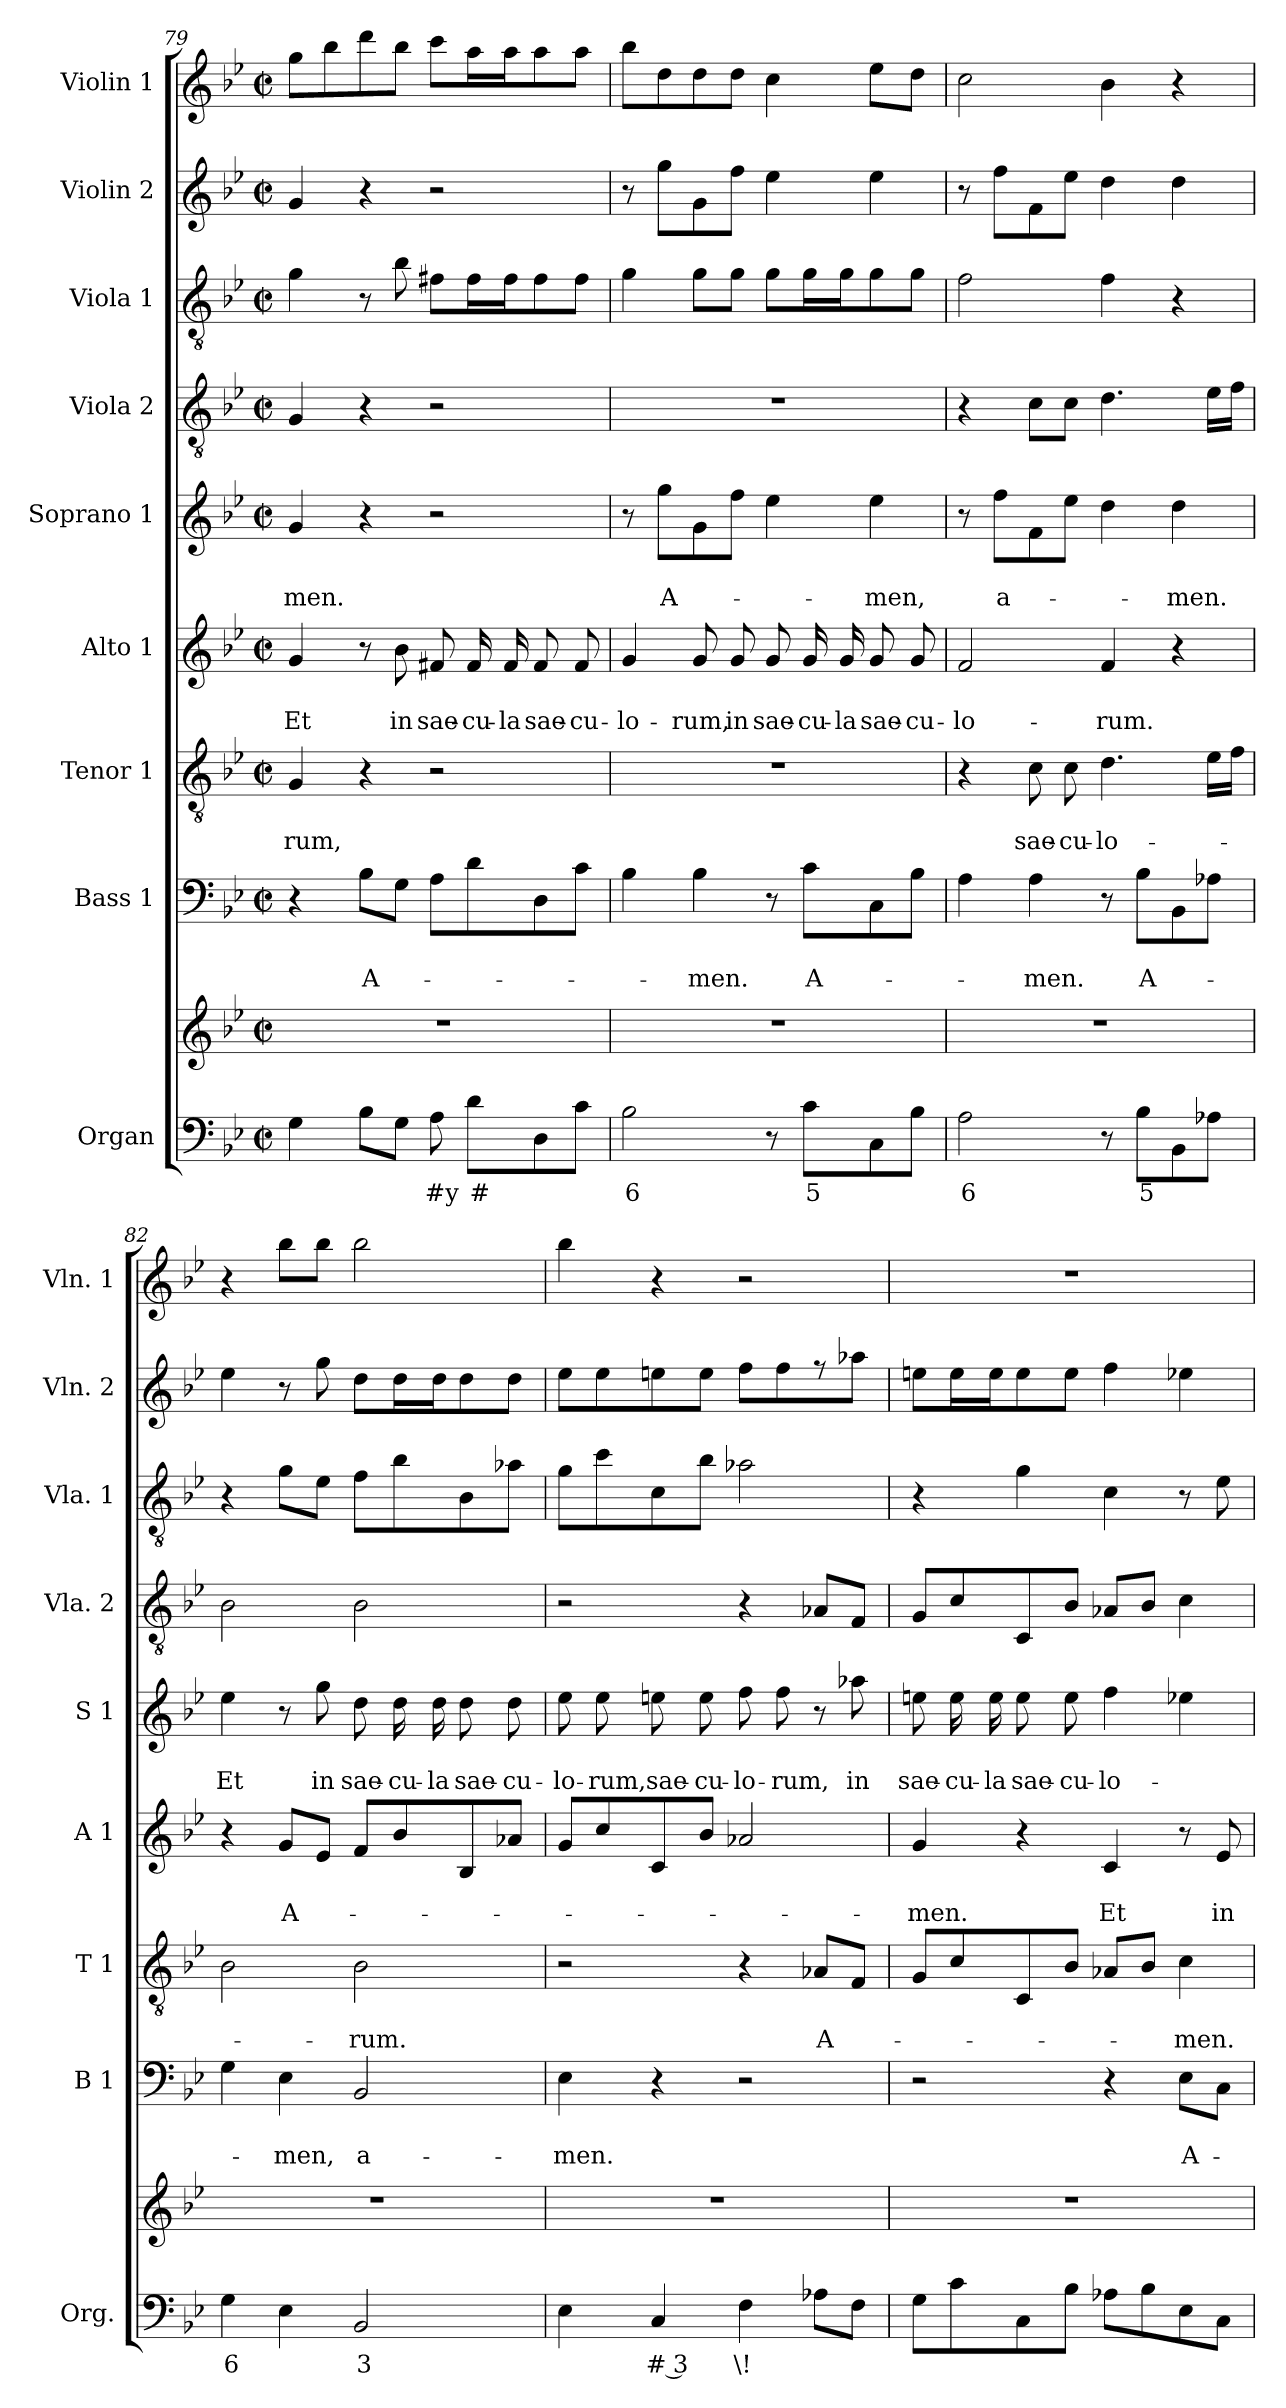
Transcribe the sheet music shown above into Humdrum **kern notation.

**kern	**text	**kern	**kern	**text	**text	**kern	**text	**text	**kern	**text	**text	**kern	**text	**text	**kern	**kern	**kern	**kern
*part9	*part9	*part9	*part8	*part8	*part8	*part7	*part7	*part7	*part6	*part6	*part6	*part5	*part5	*part5	*part4	*part3	*part2	*part1
*staff10	*staff10	*staff9	*staff8	*staff8	*staff8	*staff7	*staff7	*staff7	*staff6	*staff6	*staff6	*staff5	*staff5	*staff5	*staff4	*staff3	*staff2	*staff1
*I"Organ	*	*	*I"Bass 1	*	*	*I"Tenor 1	*	*	*I"Alto 1	*	*	*I"Soprano 1	*	*	*I"Viola 2	*I"Viola 1	*I"Violin 2	*I"Violin 1
*I'Org.	*	*	*I'B 1	*	*	*I'T 1	*	*	*I'A 1	*	*	*I'S 1	*	*	*I'Vla. 2	*I'Vla. 1	*I'Vln. 2	*I'Vln. 1
*clefF4	*	*clefG2	*clefF4	*	*	*clefGv2	*	*	*clefG2	*	*	*clefG2	*	*	*clefGv2	*clefGv2	*clefG2	*clefG2
*k[b-e-]	*	*k[b-e-]	*k[b-e-]	*	*	*k[b-e-]	*	*	*k[b-e-]	*	*	*k[b-e-]	*	*	*k[b-e-]	*k[b-e-]	*k[b-e-]	*k[b-e-]
*B-:	*	*B-:	*B-:	*	*	*B-:	*	*	*B-:	*	*	*B-:	*	*	*B-:	*B-:	*B-:	*B-:
*M2/2	*	*M2/2	*M2/2	*	*	*M2/2	*	*	*M2/2	*	*	*M2/2	*	*	*M2/2	*M2/2	*M2/2	*M2/2
*met(c|)	*	*met(c|)	*met(c|)	*	*	*met(c|)	*	*	*met(c|)	*	*	*met(c|)	*	*	*met(c|)	*met(c|)	*met(c|)	*met(c|)
=79	=79	=79	=79	=79	=79	=79	=79	=79	=79	=79	=79	=79	=79	=79	=79	=79	=79	=79
!	!	!	!	!	!	!	!	!LO:LY:b	!	!	!LO:LY:b	!	!	!LO:LY:b	!	!	!	!
4G\	.	1r	4r	.	.	4G/	.	-rum,	4g/	.	Et	4g/	.	-men.	4G/	4g\	4g/	8gg\L
.	.	.	.	.	.	.	.	.	.	.	.	.	.	.	.	.	.	8bb-\
!	!	!	!	!	!LO:LY:b	!	!	!	!	!	!	!	!	!	!	!	!	!
8B-\L	.	.	8B-\L	.	A-	4r	.	.	8r	.	.	4r	.	.	4r	8r	4r	8ddd\
!	!	!	!	!	!	!	!	!	!	!	!LO:LY:b	!	!	!	!	!	!	!
8G\J	.	.	8G\J	.	.	.	.	.	8b-\	.	in	.	.	.	.	8b-\	.	8bb-\J
!	!LO:LY:b	!	!	!	!	!	!	!	!	!	!LO:LY:b	!	!	!	!	!	!	!
8A\	#y	.	8A\L	.	.	2r	.	.	8f#X/	.	sae-	2r	.	.	2r	8f#X\L	2r	8ccc\L
!	!LO:LY:b	!	!	!	!	!	!	!	!	!	!LO:LY:b	!	!	!	!	!	!	!
8d\L	#	.	8d\	.	.	.	.	.	16f#/	.	-cu-	.	.	.	.	16f#\L	.	16aa\L
!	!	!	!	!	!	!	!	!	!	!	!LO:LY:b	!	!	!	!	!	!	!
.	.	.	.	.	.	.	.	.	16f#/	.	-la	.	.	.	.	16f#\J	.	16aa\J
!	!	!	!	!	!	!	!	!	!	!	!LO:LY:b	!	!	!	!	!	!	!
8D\	.	.	8D\	.	.	.	.	.	8f#/	.	sae-	.	.	.	.	8f#\	.	8aa\
!	!	!	!	!	!	!	!	!	!	!	!LO:LY:b	!	!	!	!	!	!	!
8c\J	.	.	8c\J	.	.	.	.	.	8f#/	.	-cu-	.	.	.	.	8f#\J	.	8aa\J
=80	=80	=80	=80	=80	=80	=80	=80	=80	=80	=80	=80	=80	=80	=80	=80	=80	=80	=80
!	!LO:LY:b	!	!	!	!	!	!	!	!	!	!LO:LY:b	!	!	!	!	!	!	!
2B-\	6	1r	4B-\	.	.	1r	.	.	4g/	.	-lo-	8r	.	.	1r	4g\	8r	8bb-\L
!	!	!	!	!	!	!	!	!	!	!	!	!	!	!LO:LY:b	!	!	!	!
.	.	.	.	.	.	.	.	.	.	.	.	8gg\L	.	A-	.	.	8gg\L	8dd\
!	!	!	!	!	!LO:LY:b	!	!	!	!	!	!LO:LY:b	!	!	!	!	!	!	!
.	.	.	4B-\	.	-men.	.	.	.	8g/	.	-rum,	8g\	.	.	.	8g\L	8g\	8dd\
!	!	!	!	!	!	!	!	!	!	!	!LO:LY:b	!	!	!	!	!	!	!
.	.	.	.	.	.	.	.	.	8g/	.	in	8ff\J	.	.	.	8g\J	8ff\J	8dd\J
!	!	!	!	!	!	!	!	!	!	!	!LO:LY:b	!	!	!	!	!	!	!
8r	.	.	8r	.	.	.	.	.	8g/	.	sae-	4ee-\	.	.	.	8g\L	4ee-\	4cc\
!	!LO:LY:b	!	!	!	!LO:LY:b	!	!	!	!	!	!LO:LY:b	!	!	!	!	!	!	!
8c\L	5	.	8c\L	.	A-	.	.	.	16g/	.	-cu-	.	.	.	.	16g\L	.	.
!	!	!	!	!	!	!	!	!	!	!	!LO:LY:b	!	!	!	!	!	!	!
.	.	.	.	.	.	.	.	.	16g/	.	-la	.	.	.	.	16g\J	.	.
!	!	!	!	!	!	!	!	!	!	!	!LO:LY:b	!	!	!LO:LY:b	!	!	!	!
8C\	.	.	8C\	.	.	.	.	.	8g/	.	sae-	4ee-\	.	-men,	.	8g\	4ee-\	8ee-\L
!	!	!	!	!	!	!	!	!	!	!	!LO:LY:b	!	!	!	!	!	!	!
8B-\J	.	.	8B-\J	.	.	.	.	.	8g/	.	-cu-	.	.	.	.	8g\J	.	8dd\J
!!LO:PB:g=z
=81	=81	=81	=81	=81	=81	=81	=81	=81	=81	=81	=81	=81	=81	=81	=81	=81	=81	=81
!	!LO:LY:b	!	!	!	!	!	!	!	!	!	!LO:LY:b	!	!	!	!	!	!	!
2A\	6	1r	4A\	.	.	4r	.	.	2f/	.	-lo-	8r	.	.	4r	2f\	8r	2cc\
!	!	!	!	!	!	!	!	!	!	!	!	!	!	!LO:LY:b	!	!	!	!
.	.	.	.	.	.	.	.	.	.	.	.	8ff\L	.	a-	.	.	8ff\L	.
!	!	!	!	!	!LO:LY:b	!	!	!LO:LY:b	!	!	!	!	!	!	!	!	!	!
.	.	.	4A\	.	-men.	8c\	.	sae-	.	.	.	8f\	.	.	8c\L	.	8f\	.
!	!	!	!	!	!	!	!	!LO:LY:b	!	!	!	!	!	!	!	!	!	!
.	.	.	.	.	.	8c\	.	-cu-	.	.	.	8ee-\J	.	.	8c\J	.	8ee-\J	.
!	!	!	!	!	!	!	!	!LO:LY:b	!	!	!LO:LY:b	!	!	!	!	!	!	!
8r	.	.	8r	.	.	4.d\	.	-lo-	4f/	.	-rum.	4dd\	.	.	4.d\	4f\	4dd\	4b-\
!	!LO:LY:b	!	!	!	!LO:LY:b	!	!	!	!	!	!	!	!	!	!	!	!	!
8B-\L	5	.	8B-\L	.	A-	.	.	.	.	.	.	.	.	.	.	.	.	.
!	!	!	!	!	!	!	!	!	!	!	!	!	!	!LO:LY:b	!	!	!	!
8BB-\	.	.	8BB-\	.	.	.	.	.	4r	.	.	4dd\	.	-men.	.	4r	4dd\	4r
8A-X\J	.	.	8A-X\J	.	.	16e-\LL	.	.	.	.	.	.	.	.	16e-\LL	.	.	.
.	.	.	.	.	.	16f\JJ	.	.	.	.	.	.	.	.	16f\JJ	.	.	.
=82	=82	=82	=82	=82	=82	=82	=82	=82	=82	=82	=82	=82	=82	=82	=82	=82	=82	=82
!	!LO:LY:b	!	!	!	!	!	!	!	!	!	!	!	!	!LO:LY:b	!	!	!	!
4G\	6	1r	4G\	.	.	2B-\	.	.	4r	.	.	4ee-\	.	Et	2B-\	4r	4ee-\	4r
!	!	!	!	!	!LO:LY:b	!	!	!	!	!	!LO:LY:b	!	!	!	!	!	!	!
4E-\	.	.	4E-\	.	-men,	.	.	.	8g/L	.	A-	8r	.	.	.	8g\L	8r	8bb-\L
!	!	!	!	!	!	!	!	!	!	!	!	!	!	!LO:LY:b	!	!	!	!
.	.	.	.	.	.	.	.	.	8e-/J	.	.	8gg\	.	in	.	8e-\J	8gg\	8bb-\J
!	!LO:LY:b	!	!	!	!LO:LY:b	!	!	!LO:LY:b	!	!	!	!	!	!LO:LY:b	!	!	!	!
2BB-/	3	.	2BB-/	.	a-	2B-\	.	-rum.	8f/L	.	.	8dd\	.	sae-	2B-\	8f\L	8dd\L	2bb-\
!	!	!	!	!	!	!	!	!	!	!	!	!	!	!LO:LY:b	!	!	!	!
.	.	.	.	.	.	.	.	.	8b-/	.	.	16dd\	.	-cu-	.	8b-\	16dd\L	.
!	!	!	!	!	!	!	!	!	!	!	!	!	!	!LO:LY:b	!	!	!	!
.	.	.	.	.	.	.	.	.	.	.	.	16dd\	.	-la	.	.	16dd\J	.
!	!	!	!	!	!	!	!	!	!	!	!	!	!	!LO:LY:b	!	!	!	!
.	.	.	.	.	.	.	.	.	8B-/	.	.	8dd\	.	sae-	.	8B-\	8dd\	.
!	!	!	!	!	!	!	!	!	!	!	!	!	!	!LO:LY:b	!	!	!	!
.	.	.	.	.	.	.	.	.	8a-X/J	.	.	8dd\	.	-cu-	.	8a-X\J	8dd\J	.
=83	=83	=83	=83	=83	=83	=83	=83	=83	=83	=83	=83	=83	=83	=83	=83	=83	=83	=83
!	!	!	!	!	!LO:LY:b	!	!	!	!	!	!	!	!	!LO:LY:b	!	!	!	!
4E-\	.	1r	4E-\	.	-men.	2r	.	.	8g/L	.	.	8ee-\	.	-lo-	2r	8g\L	8ee-\L	4bb-\
!	!	!	!	!	!	!	!	!	!	!	!	!	!	!LO:LY:b	!	!	!	!
.	.	.	.	.	.	.	.	.	8cc/	.	.	8ee-\	.	-rum,	.	8cc\	8ee-\	.
!	!LO:LY:b	!	!	!	!	!	!	!	!	!	!	!	!	!LO:LY:b	!	!	!	!
4C/	# 3	.	4r	.	.	.	.	.	8c/	.	.	8een\	.	sae-	.	8c\	8een\	4r
!	!	!	!	!	!	!	!	!	!	!	!	!	!	!LO:LY:b	!	!	!	!
.	.	.	.	.	.	.	.	.	8b-/J	.	.	8ee\	.	-cu-	.	8b-\J	8ee\J	.
!	!LO:LY:b	!	!	!	!	!	!	!	!	!	!	!	!	!LO:LY:b	!	!	!	!
4F\	\!	.	2r	.	.	4r	.	.	2a-/	.	.	8ff\	.	-lo-	4r	2a-X\	8ff\L	2r
!	!	!	!	!	!	!	!	!	!	!	!	!	!	!LO:LY:b	!	!	!	!
.	.	.	.	.	.	.	.	.	.	.	.	8ff\	.	-rum,	.	.	8ff\	.
!	!	!	!	!	!	!	!	!LO:LY:b	!	!	!	!	!	!	!	!	!	!
8A-X\L	.	.	.	.	.	8A-X/L	.	A-	.	.	.	8r	.	.	8A-X/L	.	8r	.
!	!	!	!	!	!	!	!	!	!	!	!	!	!	!LO:LY:b	!	!	!	!
8F\J	.	.	.	.	.	8F/J	.	.	.	.	.	8aa-X\	.	in	8F/J	.	8aa-X\J	.
=84	=84	=84	=84	=84	=84	=84	=84	=84	=84	=84	=84	=84	=84	=84	=84	=84	=84	=84
!	!	!	!	!	!	!	!	!	!	!	!LO:LY:b	!	!	!LO:LY:b	!	!	!	!
8G\L	.	1r	2r	.	.	8G/L	.	.	4g/	.	-men.	8een\	.	sae-	8G/L	4r	8een\L	1r
!	!	!	!	!	!	!	!	!	!	!	!	!	!	!LO:LY:b	!	!	!	!
8c\	.	.	.	.	.	8c/	.	.	.	.	.	16ee\	.	-cu-	8c/	.	16ee\L	.
!	!	!	!	!	!	!	!	!	!	!	!	!	!	!LO:LY:b	!	!	!	!
.	.	.	.	.	.	.	.	.	.	.	.	16ee\	.	-la	.	.	16ee\J	.
!	!	!	!	!	!	!	!	!	!	!	!	!	!	!LO:LY:b	!	!	!	!
8C\	.	.	.	.	.	8C/	.	.	4r	.	.	8ee\	.	sae-	8C/	4g\	8ee\	.
!	!	!	!	!	!	!	!	!	!	!	!	!	!	!LO:LY:b	!	!	!	!
8B-\J	.	.	.	.	.	8B-/J	.	.	.	.	.	8ee\	.	-cu-	8B-/J	.	8ee\J	.
!	!	!	!	!	!	!	!	!	!	!	!LO:LY:b	!	!	!LO:LY:b	!	!	!	!
8A-X\L	.	.	4r	.	.	8A-X/L	.	.	4c/	.	Et	4ff\	.	-lo-	8A-X/L	4c\	4ff\	.
8B-\	.	.	.	.	.	8B-/J	.	.	.	.	.	.	.	.	8B-/J	.	.	.
!	!	!	!	!	!LO:LY:b	!	!	!LO:LY:b	!	!	!	!	!	!	!	!	!	!
8E-\	.	.	8E-\L	.	A-	4c\	.	-men.	8r	.	.	4ee-X\	.	.	4c\	8r	4ee-X\	.
!	!	!	!	!	!	!	!	!	!	!	!LO:LY:b	!	!	!	!	!	!	!
8C\J	.	.	8C\J	.	.	.	.	.	8e-/	.	in	.	.	.	.	8e-\	.	.
=	=	=	=	=	=	=	=	=	=	=	=	=	=	=	=	=	=	=
*-	*-	*-	*-	*-	*-	*-	*-	*-	*-	*-	*-	*-	*-	*-	*-	*-	*-	*-
